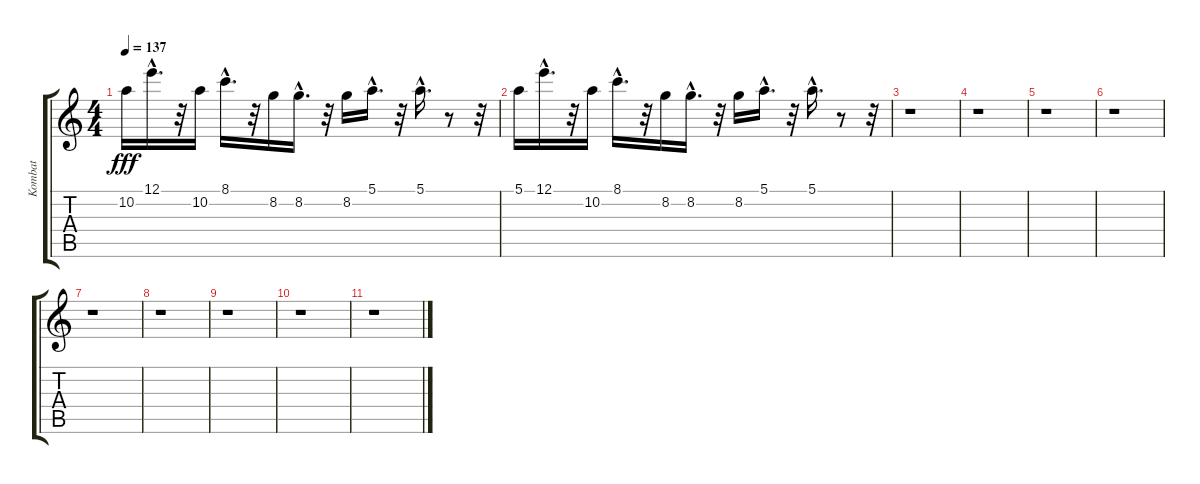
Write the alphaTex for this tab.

\track ("Kombat" "Kombat") {instrument acousticguitarsteel}
\staff {score tabs}
\tuning (E4 B3 G3 D3 A2 E2) {hide}
\ts (4 4)
\tempo 137
\clef g2
\ks c
10.2.16{dy fff} 12.1{hac}.16{d} r.32 10.2.16 8.1{hac}.16{d} r.32 8.2.16 8.2{hac}.16{d} r.32 8.2.16 5.1{hac}.16{d} r.32 5.1{hac}.16{d} r.8 r.32 |
5.1.16 12.1{hac}.16{d} r.32 10.2.16 8.1{hac}.16{d} r.32 8.2.16 8.2{hac}.16{d} r.32 8.2.16 5.1{hac}.16{d} r.32 5.1{hac}.16{d} r.8 r.32 |
r.1 |
r.1 |
r.1 |
r.1 |
r.1 |
r.1 |
r.1 |
r.1 |
r.1
